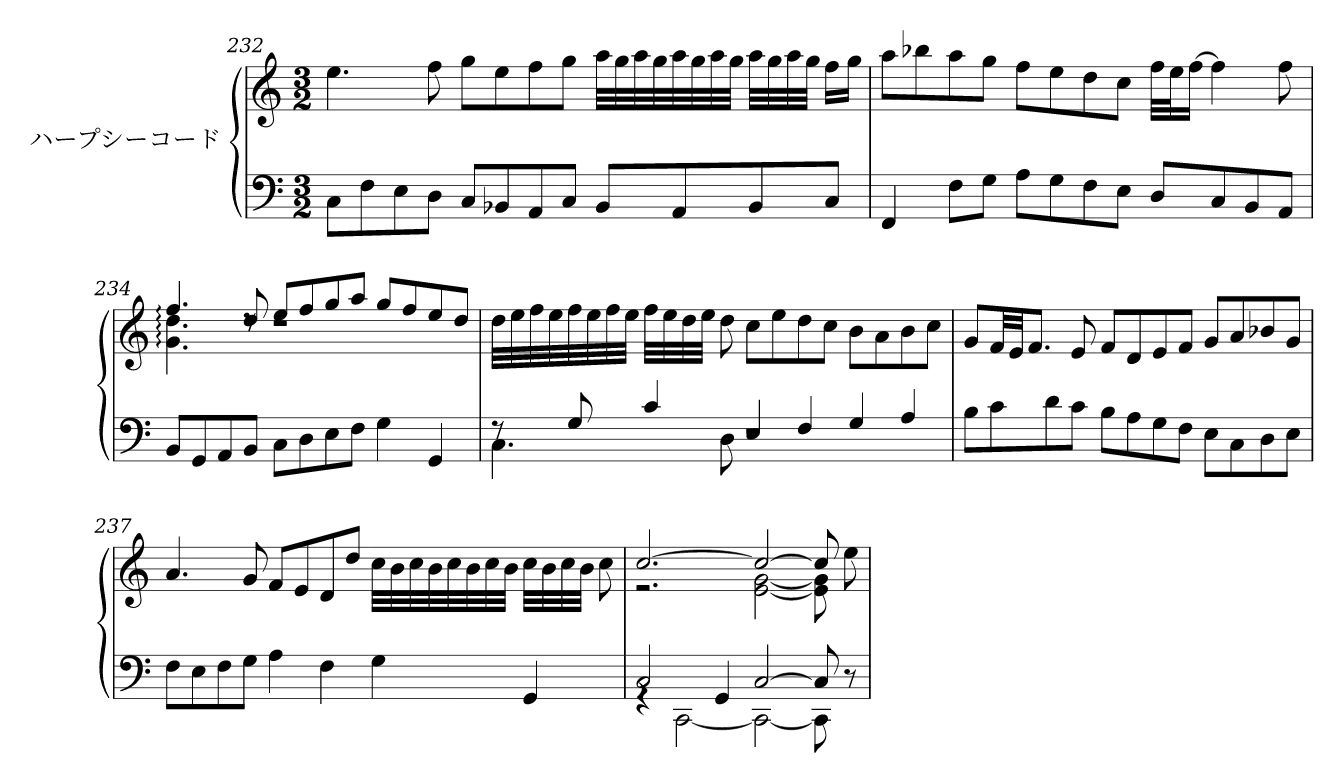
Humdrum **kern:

**kern	**kern
*part1	*part1
*staff2	*staff1
*I"ハープシーコード	*
!!LO:LB:g=z
*clefF4	*clefG2
*k[]	*k[]
*M3/2	*M3/2
=232	=232
8C\L	4.ee\
8F\	.
8E\	.
8D\J	8ff\
8C/L	8gg\L
8BB-X/	8ee\
8AA/	8ff\
8C/J	8gg\J
8BB-/L	32aa\LLL
.	32gg\
.	32aa\
.	32gg\
8AA/	32aa\
.	32gg\
.	32aa\
.	32gg\JJJ
8BB-/	32aa\LLL
.	32gg\
.	32aa\
.	32gg\JJJ
8C/J	16ff\LL
.	16gg\JJ
=233	=233
4FF/	8aa\L
.	8bb-X\
8F\L	8aa\
8G\J	8gg\J
8A\L	8ff\L
8G\	8ee\
8F\	8dd\
8E\J	8cc\J
8D/L	32ff\LLL
.	32ee\J
.	[16ff\JJ
8C/	4ff\]
8BB/	.
8AA/J	8ff\
!!LO:LB:g=z
=234	=234
*	*^
8BB/L	4.ff:/	4.g\: 4.dd\:
8GG/	.	.
8AA/	.	.
8BB/J	8dd/	8rdd
8C\L	8ee/L	1rdd
8D\	8ff/	.
8E\	8gg/	.
8F\J	8aa/J	.
4G\	8gg/L	.
.	8ff/	.
4GG/	8ee/	.
.	8dd/J	.
*	*v	*v
=235	=235
*^	*
8rF	4.C\	32dd\LLL
.	.	32ee\
.	.	32ff\
.	.	32ee\
8G/	.	32ff\
.	.	32ee\
.	.	32ff\
.	.	32ee\JJJ
4c/	.	32ff\LLL
.	.	32ee\
.	.	32dd\
.	.	32ee\JJJ
.	8D\	8dd\
4E/	1rF	8cc\L
.	.	8ee\
4F/	.	8dd\
.	.	8cc\J
4G/	.	8b\L
.	.	8a\
4A/	.	8b\
.	.	8cc\J
*v	*v	*
!!LO:PB:g=z
=236	=236
8B\L	8g/L
8c\	32f/LL
.	32e/JJ
.	8.f/J
8d\	.
8c\J	8e/
8B\L	8f/L
8A\	8d/
8G\	8e/
8F\J	8f/J
8E\L	8g/L
8C\	8a/
8D\	8b-X/
8E\J	8g/J
=237	=237
8F\L	4.a/
8E\	.
8F\	.
8G\J	8g/
4A\	8f/L
.	8e/
4F\	8d/
.	8dd/J
4G\	32cc\LLL
.	32b\
.	32cc\
.	32b\
.	32cc\
.	32b\
.	32cc\
.	32b\JJJ
4GG/	32cc\LLL
.	32b\
.	32cc\
.	32b\JJJ
.	8cc\
!!LO:LB:g=z
=238	=238
*^	*^
2C/	4rGG	[2.cc/	2.r
.	[2CC\	.	.
4GG/	.	.	.
[2C/	2CC\_	2cc/_	[2e\ [2g\
8C/]	8CC\]	8cc/]	8e\] 8g\]
8r	8ryy	8ee\	8ryy
*v	*v	*	*
*	*v	*v
=	=
*-	*-
